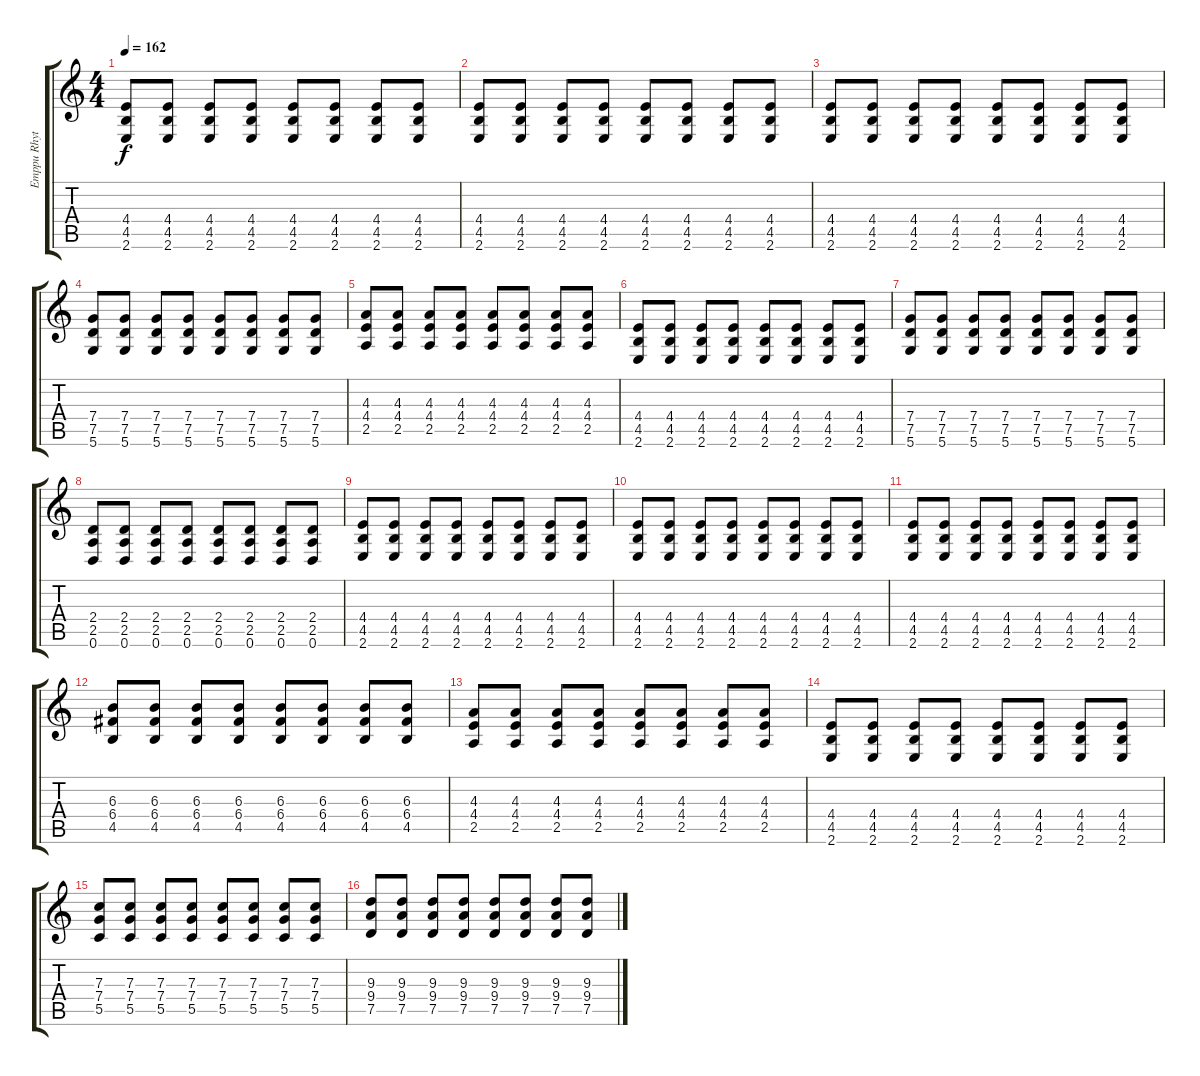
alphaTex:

\track ("Emppu Rhythm" "Emppu Rhyt") {instrument overdrivenguitar}
\staff {score tabs}
\tuning (D4 A3 F3 C3 G2 D2) {hide}
\ts (4 4)
\tempo 162
\clef g2
\ks c
(4.4 4.5 2.6).8{dy f} (4.4 4.5 2.6).8 (4.4 4.5 2.6).8 (4.4 4.5 2.6).8 (4.4 4.5 2.6).8 (4.4 4.5 2.6).8 (4.4 4.5 2.6).8 (4.4 4.5 2.6).8 |
(4.4 4.5 2.6).8 (4.4 4.5 2.6).8 (4.4 4.5 2.6).8 (4.4 4.5 2.6).8 (4.4 4.5 2.6).8 (4.4 4.5 2.6).8 (4.4 4.5 2.6).8 (4.4 4.5 2.6).8 |
(4.4 4.5 2.6).8 (4.4 4.5 2.6).8 (4.4 4.5 2.6).8 (4.4 4.5 2.6).8 (4.4 4.5 2.6).8 (4.4 4.5 2.6).8 (4.4 4.5 2.6).8 (4.4 4.5 2.6).8 |
(7.4 7.5 5.6).8 (7.4 7.5 5.6).8 (7.4 7.5 5.6).8 (7.4 7.5 5.6).8 (7.4 7.5 5.6).8 (7.4 7.5 5.6).8 (7.4 7.5 5.6).8 (7.4 7.5 5.6).8 |
(4.3 4.4 2.5).8 (4.3 4.4 2.5).8 (4.3 4.4 2.5).8 (4.3 4.4 2.5).8 (4.3 4.4 2.5).8 (4.3 4.4 2.5).8 (4.3 4.4 2.5).8 (4.3 4.4 2.5).8 |
(4.4 4.5 2.6).8 (4.4 4.5 2.6).8 (4.4 4.5 2.6).8 (4.4 4.5 2.6).8 (4.4 4.5 2.6).8 (4.4 4.5 2.6).8 (4.4 4.5 2.6).8 (4.4 4.5 2.6).8 |
(7.4 7.5 5.6).8 (7.4 7.5 5.6).8 (7.4 7.5 5.6).8 (7.4 7.5 5.6).8 (7.4 7.5 5.6).8 (7.4 7.5 5.6).8 (7.4 7.5 5.6).8 (7.4 7.5 5.6).8 |
(2.4 2.5 0.6).8 (2.4 2.5 0.6).8 (2.4 2.5 0.6).8 (2.4 2.5 0.6).8 (2.4 2.5 0.6).8 (2.4 2.5 0.6).8 (2.4 2.5 0.6).8 (2.4 2.5 0.6).8 |
(4.4 4.5 2.6).8 (4.4 4.5 2.6).8 (4.4 4.5 2.6).8 (4.4 4.5 2.6).8 (4.4 4.5 2.6).8 (4.4 4.5 2.6).8 (4.4 4.5 2.6).8 (4.4 4.5 2.6).8 |
(4.4 4.5 2.6).8 (4.4 4.5 2.6).8 (4.4 4.5 2.6).8 (4.4 4.5 2.6).8 (4.4 4.5 2.6).8 (4.4 4.5 2.6).8 (4.4 4.5 2.6).8 (4.4 4.5 2.6).8 |
(4.4 4.5 2.6).8 (4.4 4.5 2.6).8 (4.4 4.5 2.6).8 (4.4 4.5 2.6).8 (4.4 4.5 2.6).8 (4.4 4.5 2.6).8 (4.4 4.5 2.6).8 (4.4 4.5 2.6).8 |
(6.3 6.4 4.5).8 (6.3 6.4 4.5).8 (6.3 6.4 4.5).8 (6.3 6.4 4.5).8 (6.3 6.4 4.5).8 (6.3 6.4 4.5).8 (6.3 6.4 4.5).8 (6.3 6.4 4.5).8 |
(4.3 4.4 2.5).8 (4.3 4.4 2.5).8 (4.3 4.4 2.5).8 (4.3 4.4 2.5).8 (4.3 4.4 2.5).8 (4.3 4.4 2.5).8 (4.3 4.4 2.5).8 (4.3 4.4 2.5).8 |
(4.4 4.5 2.6).8 (4.4 4.5 2.6).8 (4.4 4.5 2.6).8 (4.4 4.5 2.6).8 (4.4 4.5 2.6).8 (4.4 4.5 2.6).8 (4.4 4.5 2.6).8 (4.4 4.5 2.6).8 |
(7.3 7.4 5.5).8 (7.3 7.4 5.5).8 (7.3 7.4 5.5).8 (7.3 7.4 5.5).8 (7.3 7.4 5.5).8 (7.3 7.4 5.5).8 (7.3 7.4 5.5).8 (7.3 7.4 5.5).8 |
(9.3 9.4 7.5).8 (9.3 9.4 7.5).8 (9.3 9.4 7.5).8 (9.3 9.4 7.5).8 (9.3 9.4 7.5).8 (9.3 9.4 7.5).8 (9.3 9.4 7.5).8 (9.3 9.4 7.5).8
